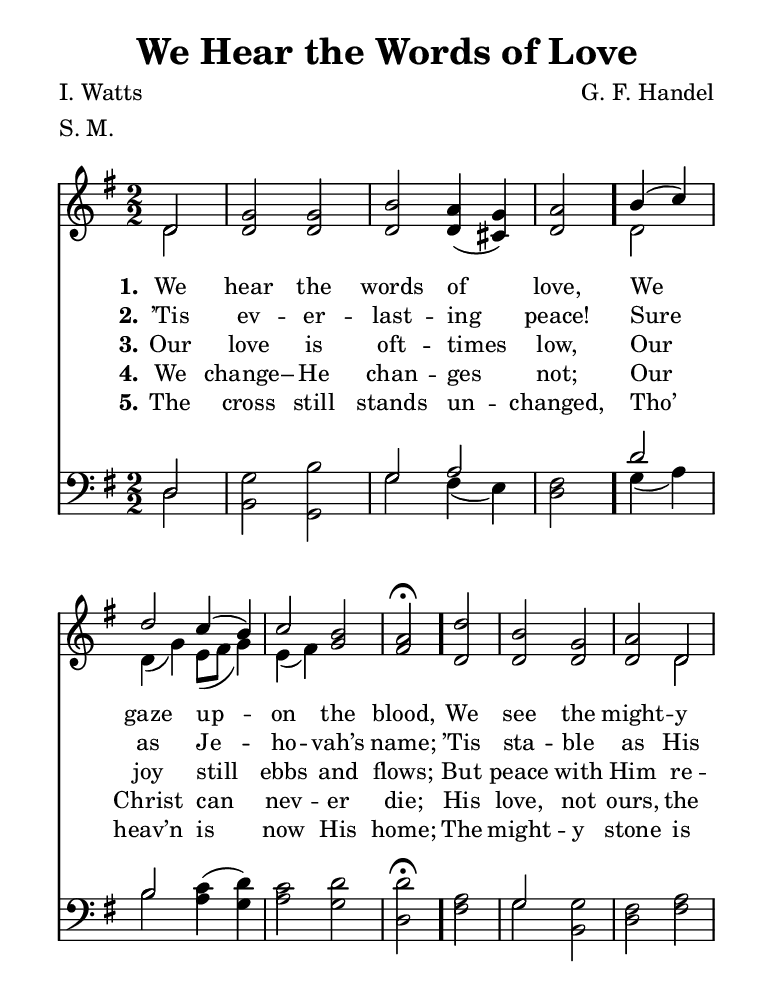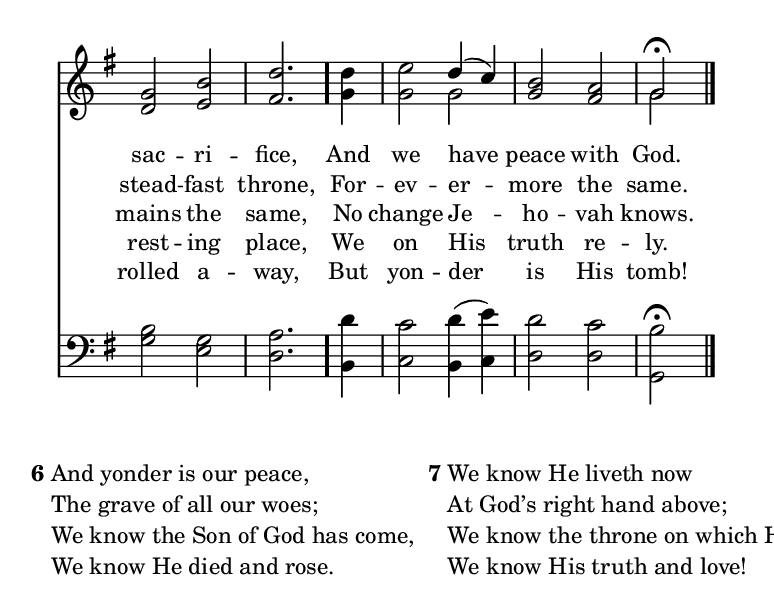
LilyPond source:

\include "common/global.ily"
\paper {
  \include "common/paper.ily"
  ragged-bottom = ##t
}

\header{
  hymnnumber = "278"
  title = "We Hear the Words of Love"
  tunename = "St. Thomas"
  meter = "S. M."
  poet = "I. Watts"
  composer = "G. F. Handel"
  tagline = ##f
}

ta = { \tempo 2=80 }
tb = { \tempo 2=40 }

% music copied from EOG150 with minor variations

global = {
  \include "common/overrides.ily"
  \override Staff.TimeSignature.style = #'numbered
  \time 2/2
  \override Score.MetronomeMark.transparent = ##t % hide all fermata changes too
  \ta
  \key g \major
  \partial 2
  \autoBeamOff
}

notesSoprano = {
\global
\relative c' {

  d2 | g g b a4( g) | a2
  b4( c) | d2 c4( b) c2 b | \tb a2\fermata \ta \eogbreak
  d2 | b g a d, | g b d2.
  d4 | e2 d4( c) b2 a | \tb g2\fermata \ta

  \bar "|."

}
}

notesAlto = {
\global
\relative e' {

  d2 | d d d d4( cis) | d2
  d2 | d4( g) e8([ fis] g4) | e( fis) g2 | fis2
  d2 | d d d d | d e fis2.
  g4 | g2 g g fis | g2

}
}

notesTenor = {
\global
\relative a, {

  d2 | g b g a | fis2
  d'2 | b c4( d) c2 d | d2
  a2 | g g fis a | b g a2.
  d4 | c2 d4( e) d2 c | b2

}
}

notesBass = {
\global
\relative f {

  d2 | b g g' fis4( e) | d2
  g4( a) | b2 a4( g) a2 g | d2\fermata
  fis2 | g b, d fis | g e d2.
  b4 | c2 b4( c) d2 d | g,2\fermata

}
}

wordsA = \lyricmode {
\set stanza = "1."

We hear the words of love, \bar "."
We gaze up -- on the blood, \bar "."
We see the might -- y sac -- ri -- fice, \bar "."
And we have peace with God. \bar "."

}

wordsB = \lyricmode {
\set stanza = "2."

’Tis ev -- er -- last -- ing peace!
Sure as Je -- ho -- vah’s name;
’Tis sta -- ble as His stead -- fast throne,
For -- ev -- er -- more the same.

}

wordsC = \lyricmode {
\set stanza = "3."

Our love is oft -- times low,
Our joy still ebbs and flows;
But peace with Him re -- mains the same,
No change Je -- ho -- vah knows.

}

wordsD = \lyricmode {
\set stanza = "4."

We change– He chan -- ges not;
Our Christ can nev -- er die;
His love, not ours, the rest -- ing place,
We on His truth re -- ly.

}

wordsE = \lyricmode {
\set stanza = "5."

The cross still stands un -- changed,
Tho’ heav’n is now His home;
The might -- y stone is rolled a -- way,
But yon -- der is His tomb!

}

wordsF = \markuplist {

\line { And yonder is our peace, }
\line { The grave of all our woes; }
\line { We know the Son of God has come, }
\line { We know He died and rose. }

}

wordsG = \markuplist {

\line { We know He liveth now }
\line { At God’s right hand above; }
\line { We know the throne on which He sits }
\line { We know His truth and love! }

}

\score {
  \context ChoirStaff <<
    \context Staff = upper <<
      \set ChoirStaff.systemStartDelimiter = #'SystemStartBar
      \partcombine #'(2 . 9) \notesSoprano \notesAlto
      \context NullVoice = sopranos { \voiceOne << \notesSoprano >> }
      \context NullVoice = altos { \voiceTwo << \notesAlto >> }
      \context Lyrics = one   \lyricsto sopranos \wordsA
      \context Lyrics = two   \lyricsto sopranos \wordsB
      \context Lyrics = three \lyricsto sopranos \wordsC
      \context Lyrics = four  \lyricsto sopranos \wordsD
      \context Lyrics = five  \lyricsto sopranos \wordsE
    >>
    \context Staff = men <<
      \clef bass
      \partcombine #'(2 . 9) \notesTenor \notesBass
      \context NullVoice = tenors { \voiceOne << \notesTenor >> }
      \context NullVoice = basses { \voiceTwo << \notesBass >> }
    >>
  >>
  \layout {
    \include "common/layout.ily"
  }
  \midi{
    \include "common/midi.ily"
  }
}

\noPageBreak

\markup { \fill-line {
  \hspace #0.1
  \line{ \bold 6 \column { \wordsF } }
  \hspace #0.1
  \line{ \bold 7 \column { \wordsG } }
  \hspace #0.1
} }

\version "2.19.49"  % necessary for upgrading to future LilyPond versions.

% vi:set et ts=2 sw=2 ai nocindent syntax=lilypond:
